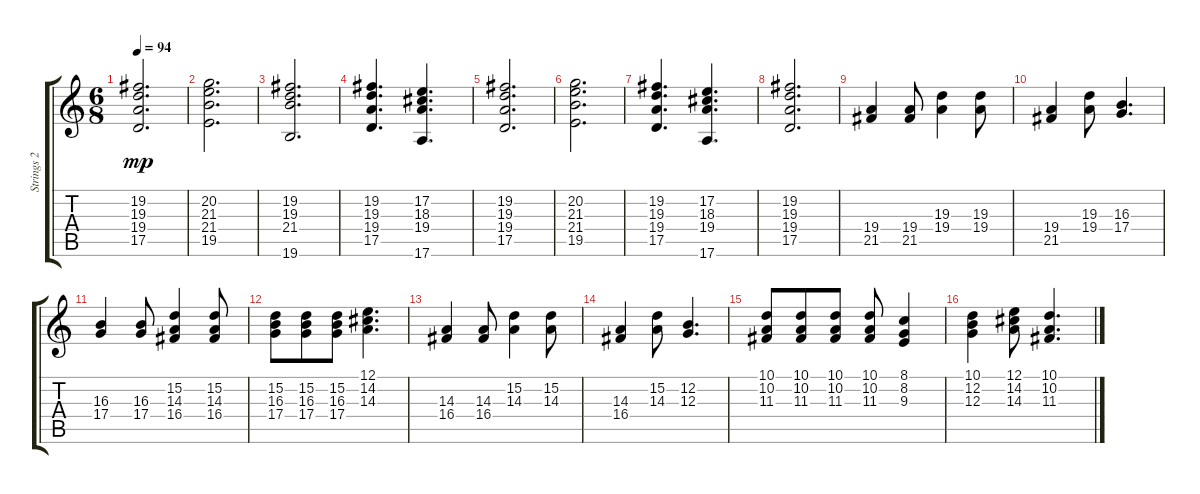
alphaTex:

\track ("Strings 2" "Strings 2") {instrument stringensemble2}
\staff {score tabs}
\tuning (E4 B3 G3 D3 A2 E2) {hide}
\ts (6 8)
\tempo 94
\clef g2
\ks c
(19.2 19.3 19.4 17.5).2{d dy mp instrument stringensemble1} |
(20.2 21.3 21.4 19.5).2{d} |
(19.2 19.3 21.4 19.6).2{d} |
(19.2 19.3 19.4 17.5).4{d} (17.2 18.3 19.4 17.6).4{d} |
(19.2 19.3 19.4 17.5).2{d} |
(20.2 21.3 21.4 19.5).2{d} |
(19.2 19.3 19.4 17.5).4{d} (17.2 18.3 19.4 17.6).4{d} |
(19.2 19.3 19.4 17.5).2{d} |
(19.4 21.5).4 (19.4 21.5).8 (19.3 19.4).4 (19.3 19.4).8 |
(19.4 21.5).4 (19.3 19.4).8 (16.3 17.4).4{d} |
(16.3 17.4).4 (16.3 17.4).8 (15.2 14.3 16.4).4 (15.2 14.3 16.4).8 |
(15.2 16.3 17.4).8 (15.2 16.3 17.4).8 (15.2 16.3 17.4).8 (12.1 14.2 14.3).4{d} |
(14.3 16.4).4 (14.3 16.4).8 (15.2 14.3).4 (15.2 14.3).8 |
(14.3 16.4).4 (15.2 14.3).8 (12.2 12.3).4{d} |
(10.1 10.2 11.3).8 (10.1 10.2 11.3).8 (10.1 10.2 11.3).8 (10.1 10.2 11.3).8 (8.1 8.2 9.3).4 |
(10.1 12.2 12.3).4 (12.1 14.2 14.3).8 (10.1 10.2 11.3).4{d}
